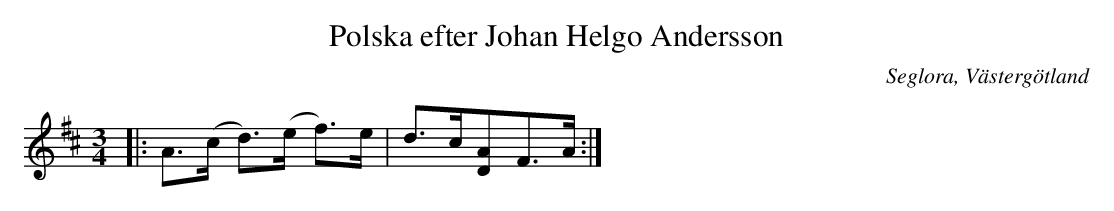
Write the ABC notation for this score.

X:1
T:Polska efter Johan Helgo Andersson
O:Seglora, Västergötland
M:3/4
L:1/8
K:D
|: A>(c d>)(e f>)e| d>c[AD]F>A :|
